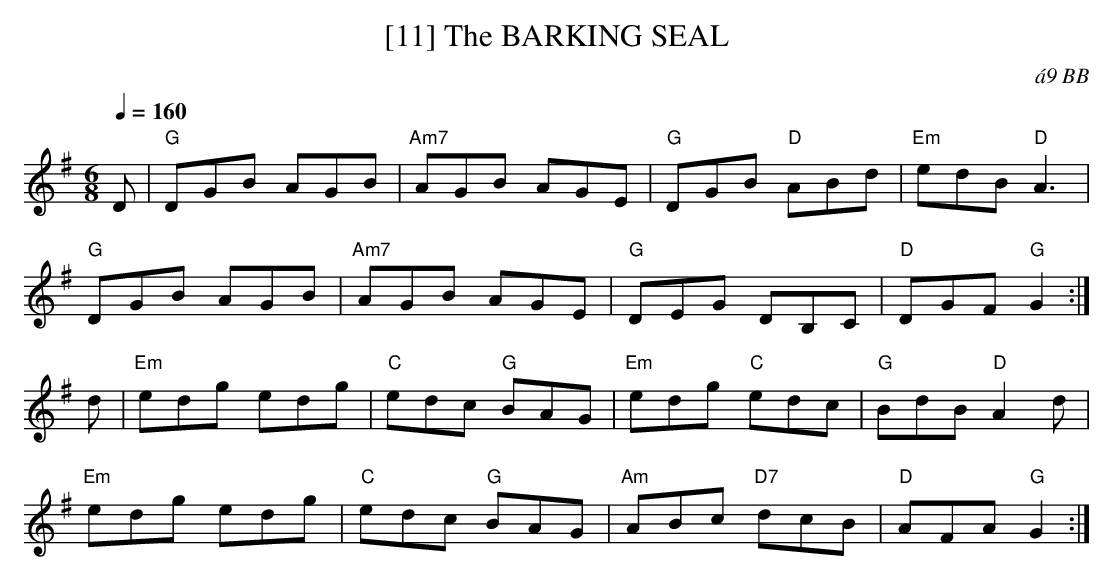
X:1
T:[11] The BARKING SEAL
C:\'a9 BB
Q:1/4=160
L:1/8
M:6/8
K:G
D|"G"DGB AGB|"Am7"AGB AGE|"G"DGB "D"ABd|"Em"edB "D"A3|
"G"DGB AGB|"Am7"AGB AGE|"G"DEG DB,C|"D"DGF "G"G2 :|
d|"Em"edg edg|"C"edc "G"BAG|"Em"edg "C"edc|"G"BdB "D"A2d|
"Em"edg edg|"C"edc "G"BAG|"Am"ABc "D7"dcB|"D"AFA "G"G2 :|
